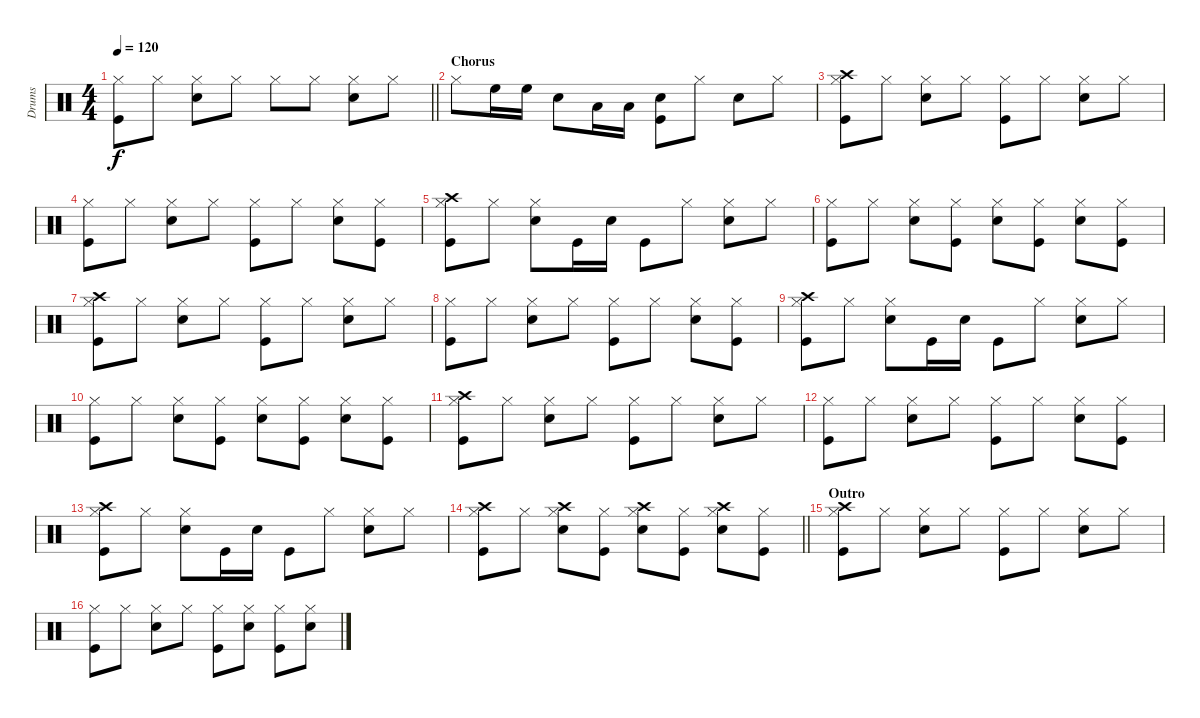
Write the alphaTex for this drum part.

\track ("Drums" "Drums") {instrument percussion}
\staff {score}
\articulation defaults
\ts (4 4)
\tempo 120
\clef neutral
\barLineRight lightlight
\ks c
("Hi-Hat (closed)" "Kick (hit)").8{dy f} "Hi-Hat (closed)".8 ("Hi-Hat (closed)" "Snare (hit) 2").8 "Hi-Hat (closed)".8 "Hi-Hat (closed)".8 "Hi-Hat (closed)".8 ("Hi-Hat (closed)" "Snare (hit) 2").8 "Hi-Hat (closed)".8 |
\section ("" "Chorus")
"Hi-Hat (closed)".8 "High Floor Tom (hit)".16 "High Floor Tom (hit)".16 "Snare (hit) 2".8 "Low Tom (hit)".16 "Low Tom (hit)".16 ("Snare (hit) 2" "Kick (hit)").8 "Hi-Hat (closed)".8 "Snare (hit) 2".8 "Hi-Hat (closed)".8 |
("Crash high (hit)" "Hi-Hat (closed)" "Kick (hit)").8 "Hi-Hat (closed)".8 ("Hi-Hat (closed)" "Snare (hit) 2").8 "Hi-Hat (closed)".8 ("Hi-Hat (closed)" "Kick (hit)").8 "Hi-Hat (closed)".8 ("Hi-Hat (closed)" "Snare (hit) 2").8 "Hi-Hat (closed)".8 |
("Hi-Hat (closed)" "Kick (hit)").8 "Hi-Hat (closed)".8 ("Hi-Hat (closed)" "Snare (hit) 2").8 "Hi-Hat (closed)".8 ("Hi-Hat (closed)" "Kick (hit)").8 "Hi-Hat (closed)".8 ("Hi-Hat (closed)" "Snare (hit) 2").8 ("Hi-Hat (closed)" "Kick (hit)").8 |
("Crash high (hit)" "Hi-Hat (closed)" "Kick (hit)").8 "Hi-Hat (closed)".8 ("Hi-Hat (closed)" "Snare (hit) 2").8 "Kick (hit)".16 "Snare (hit) 2".16 "Kick (hit)".8 "Hi-Hat (closed)".8 ("Hi-Hat (closed)" "Snare (hit) 2").8 "Hi-Hat (closed)".8 |
("Hi-Hat (closed)" "Kick (hit)").8 "Hi-Hat (closed)".8 ("Hi-Hat (closed)" "Snare (hit) 2").8 ("Hi-Hat (closed)" "Kick (hit)").8 ("Hi-Hat (closed)" "Snare (hit) 2").8 ("Hi-Hat (closed)" "Kick (hit)").8 ("Hi-Hat (closed)" "Snare (hit) 2").8 ("Hi-Hat (closed)" "Kick (hit)").8 |
("Crash high (hit)" "Hi-Hat (closed)" "Kick (hit)").8 "Hi-Hat (closed)".8 ("Hi-Hat (closed)" "Snare (hit) 2").8 "Hi-Hat (closed)".8 ("Hi-Hat (closed)" "Kick (hit)").8 "Hi-Hat (closed)".8 ("Hi-Hat (closed)" "Snare (hit) 2").8 "Hi-Hat (closed)".8 |
("Hi-Hat (closed)" "Kick (hit)").8 "Hi-Hat (closed)".8 ("Hi-Hat (closed)" "Snare (hit) 2").8 "Hi-Hat (closed)".8 ("Hi-Hat (closed)" "Kick (hit)").8 "Hi-Hat (closed)".8 ("Hi-Hat (closed)" "Snare (hit) 2").8 ("Hi-Hat (closed)" "Kick (hit)").8 |
("Crash high (hit)" "Hi-Hat (closed)" "Kick (hit)").8 "Hi-Hat (closed)".8 ("Hi-Hat (closed)" "Snare (hit) 2").8 "Kick (hit)".16 "Snare (hit) 2".16 "Kick (hit)".8 "Hi-Hat (closed)".8 ("Hi-Hat (closed)" "Snare (hit) 2").8 "Hi-Hat (closed)".8 |
("Hi-Hat (closed)" "Kick (hit)").8 "Hi-Hat (closed)".8 ("Hi-Hat (closed)" "Snare (hit) 2").8 ("Hi-Hat (closed)" "Kick (hit)").8 ("Hi-Hat (closed)" "Snare (hit) 2").8 ("Hi-Hat (closed)" "Kick (hit)").8 ("Hi-Hat (closed)" "Snare (hit) 2").8 ("Hi-Hat (closed)" "Kick (hit)").8 |
("Crash high (hit)" "Hi-Hat (closed)" "Kick (hit)").8 "Hi-Hat (closed)".8 ("Hi-Hat (closed)" "Snare (hit) 2").8 "Hi-Hat (closed)".8 ("Hi-Hat (closed)" "Kick (hit)").8 "Hi-Hat (closed)".8 ("Hi-Hat (closed)" "Snare (hit) 2").8 "Hi-Hat (closed)".8 |
("Hi-Hat (closed)" "Kick (hit)").8 "Hi-Hat (closed)".8 ("Hi-Hat (closed)" "Snare (hit) 2").8 "Hi-Hat (closed)".8 ("Hi-Hat (closed)" "Kick (hit)").8 "Hi-Hat (closed)".8 ("Hi-Hat (closed)" "Snare (hit) 2").8 ("Hi-Hat (closed)" "Kick (hit)").8 |
("Crash high (hit)" "Hi-Hat (closed)" "Kick (hit)").8 "Hi-Hat (closed)".8 ("Hi-Hat (closed)" "Snare (hit) 2").8 "Kick (hit)".16 "Snare (hit) 2".16 "Kick (hit)".8 "Hi-Hat (closed)".8 ("Hi-Hat (closed)" "Snare (hit) 2").8 "Hi-Hat (closed)".8 |
\barLineRight lightlight
("Crash high (hit)" "Hi-Hat (closed)" "Kick (hit)").8 "Hi-Hat (closed)".8 ("Crash high (hit)" "Hi-Hat (closed)" "Snare (hit) 2").8 ("Hi-Hat (closed)" "Kick (hit)").8 ("Crash high (hit)" "Hi-Hat (closed)" "Snare (hit) 2").8 ("Hi-Hat (closed)" "Kick (hit)").8 ("Crash high (hit)" "Hi-Hat (closed)" "Snare (hit) 2").8 ("Hi-Hat (closed)" "Kick (hit)").8 |
\section ("" "Outro")
("Crash high (hit)" "Hi-Hat (closed)" "Kick (hit)").8 "Hi-Hat (closed)".8 ("Hi-Hat (closed)" "Snare (hit) 2").8 "Hi-Hat (closed)".8 ("Hi-Hat (closed)" "Kick (hit)").8 "Hi-Hat (closed)".8 ("Hi-Hat (closed)" "Snare (hit) 2").8 "Hi-Hat (closed)".8 |
("Hi-Hat (closed)" "Kick (hit)").8 "Hi-Hat (closed)".8 ("Hi-Hat (closed)" "Snare (hit) 2").8 "Hi-Hat (closed)".8 ("Hi-Hat (closed)" "Kick (hit)").8 ("Hi-Hat (closed)" "Snare (hit) 2").8 ("Hi-Hat (closed)" "Kick (hit)").8 ("Hi-Hat (closed)" "Snare (hit) 2").8
